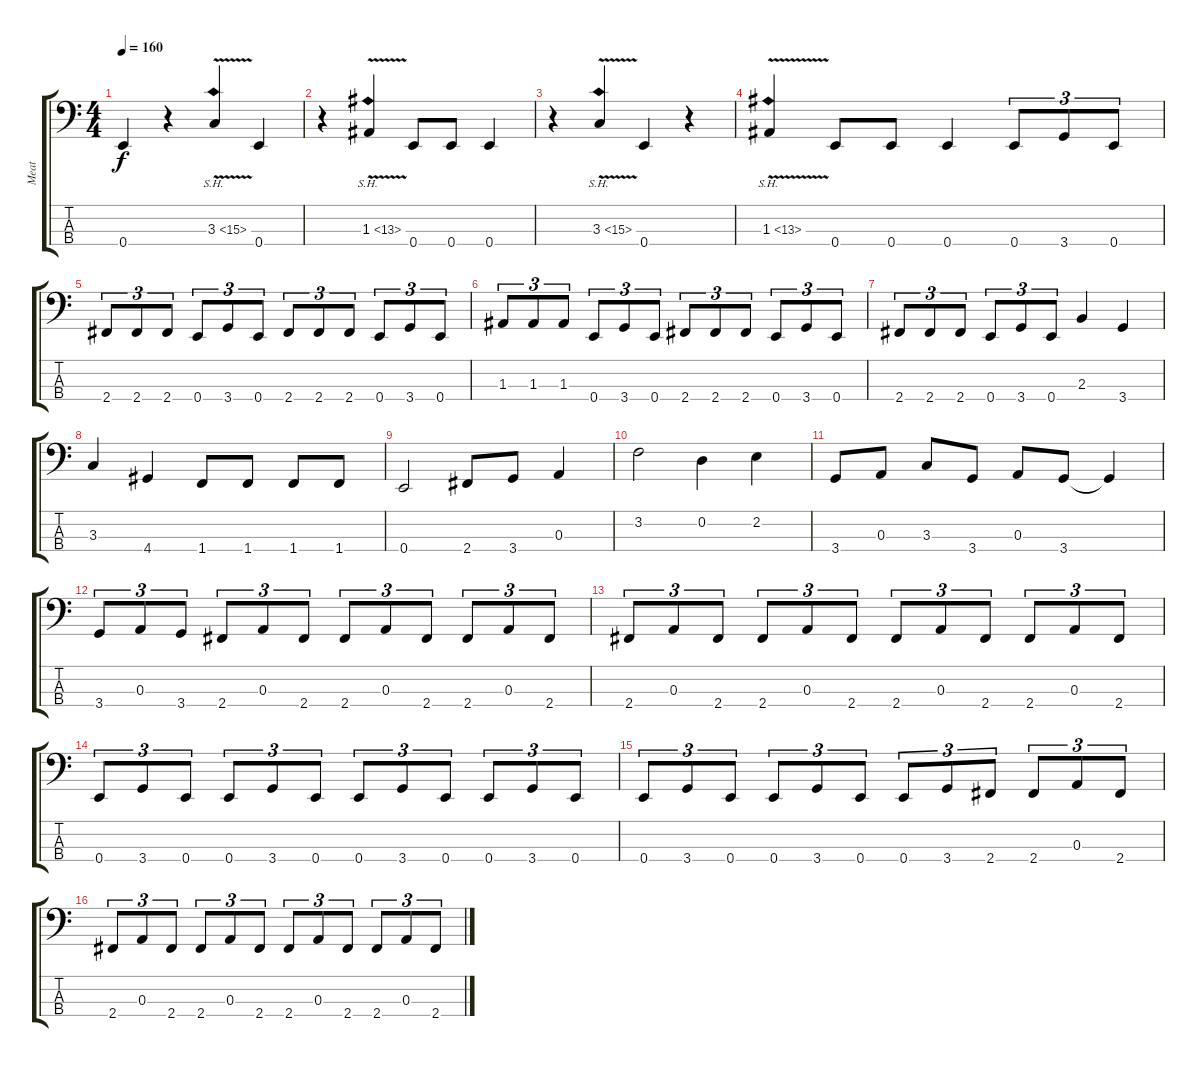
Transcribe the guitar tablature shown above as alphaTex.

\track ("Meat" "Meat") {instrument electricbasspick}
\staff {score tabs}
\tuning (G2 D2 A1 E1) {hide}
\ts (4 4)
\tempo 160
\clef f4
\ks c
0.4.4{dy f instrument electricbasspick} r.4 3.3{sh 12 v}.4 0.4.4 |
r.4 1.3{sh 12 v}.4 0.4.8 0.4.8 0.4.4 |
r.4 3.3{sh 12 v}.4 0.4.4 r.4 |
1.3{sh 12 v}.4 0.4.8 0.4.8 0.4.4 0.4.8{tu (3 2)} 3.4.8{tu (3 2)} 0.4.8{tu (3 2)} |
2.4.8{tu (3 2)} 2.4.8{tu (3 2)} 2.4.8{tu (3 2)} 0.4.8{tu (3 2)} 3.4.8{tu (3 2)} 0.4.8{tu (3 2)} 2.4.8{tu (3 2)} 2.4.8{tu (3 2)} 2.4.8{tu (3 2)} 0.4.8{tu (3 2)} 3.4.8{tu (3 2)} 0.4.8{tu (3 2)} |
1.3.8{tu (3 2)} 1.3.8{tu (3 2)} 1.3.8{tu (3 2)} 0.4.8{tu (3 2)} 3.4.8{tu (3 2)} 0.4.8{tu (3 2)} 2.4.8{tu (3 2)} 2.4.8{tu (3 2)} 2.4.8{tu (3 2)} 0.4.8{tu (3 2)} 3.4.8{tu (3 2)} 0.4.8{tu (3 2)} |
2.4.8{tu (3 2)} 2.4.8{tu (3 2)} 2.4.8{tu (3 2)} 0.4.8{tu (3 2)} 3.4.8{tu (3 2)} 0.4.8{tu (3 2)} 2.3.4 3.4.4 |
3.3.4 4.4.4 1.4.8 1.4.8 1.4.8 1.4.8 |
0.4.2 2.4.8 3.4.8 0.3.4 |
3.2.2 0.2.4 2.2.4 |
3.4.8 0.3.8 3.3.8 3.4.8 0.3.8 3.4.8 3.4{t}.4 |
3.4.8{tu (3 2)} 0.3.8{tu (3 2)} 3.4.8{tu (3 2)} 2.4.8{tu (3 2)} 0.3.8{tu (3 2)} 2.4.8{tu (3 2)} 2.4.8{tu (3 2)} 0.3.8{tu (3 2)} 2.4.8{tu (3 2)} 2.4.8{tu (3 2)} 0.3.8{tu (3 2)} 2.4.8{tu (3 2)} |
2.4.8{tu (3 2)} 0.3.8{tu (3 2)} 2.4.8{tu (3 2)} 2.4.8{tu (3 2)} 0.3.8{tu (3 2)} 2.4.8{tu (3 2)} 2.4.8{tu (3 2)} 0.3.8{tu (3 2)} 2.4.8{tu (3 2)} 2.4.8{tu (3 2)} 0.3.8{tu (3 2)} 2.4.8{tu (3 2)} |
0.4.8{tu (3 2)} 3.4.8{tu (3 2)} 0.4.8{tu (3 2)} 0.4.8{tu (3 2)} 3.4.8{tu (3 2)} 0.4.8{tu (3 2)} 0.4.8{tu (3 2)} 3.4.8{tu (3 2)} 0.4.8{tu (3 2)} 0.4.8{tu (3 2)} 3.4.8{tu (3 2)} 0.4.8{tu (3 2)} |
0.4.8{tu (3 2)} 3.4.8{tu (3 2)} 0.4.8{tu (3 2)} 0.4.8{tu (3 2)} 3.4.8{tu (3 2)} 0.4.8{tu (3 2)} 0.4.8{tu (3 2)} 3.4.8{tu (3 2)} 2.4.8{tu (3 2)} 2.4.8{tu (3 2)} 0.3.8{tu (3 2)} 2.4.8{tu (3 2)} |
2.4.8{tu (3 2)} 0.3.8{tu (3 2)} 2.4.8{tu (3 2)} 2.4.8{tu (3 2)} 0.3.8{tu (3 2)} 2.4.8{tu (3 2)} 2.4.8{tu (3 2)} 0.3.8{tu (3 2)} 2.4.8{tu (3 2)} 2.4.8{tu (3 2)} 0.3.8{tu (3 2)} 2.4.8{tu (3 2)}
